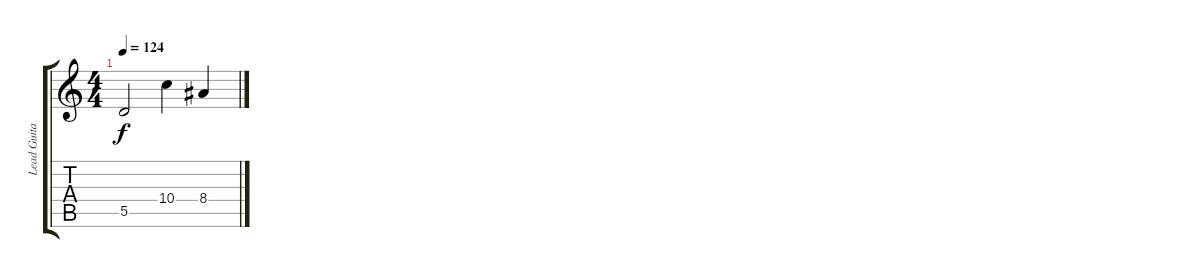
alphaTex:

\track ("Lead Guitar 2" "Lead Guita") {instrument overdrivenguitar}
\staff {score tabs}
\tuning (E4 B3 G3 D3 A2 E2) {hide}
\ts (4 4)
\tempo 124
\clef g2
\ks c
5.5.2{dy f} 10.4.4 8.4.4
